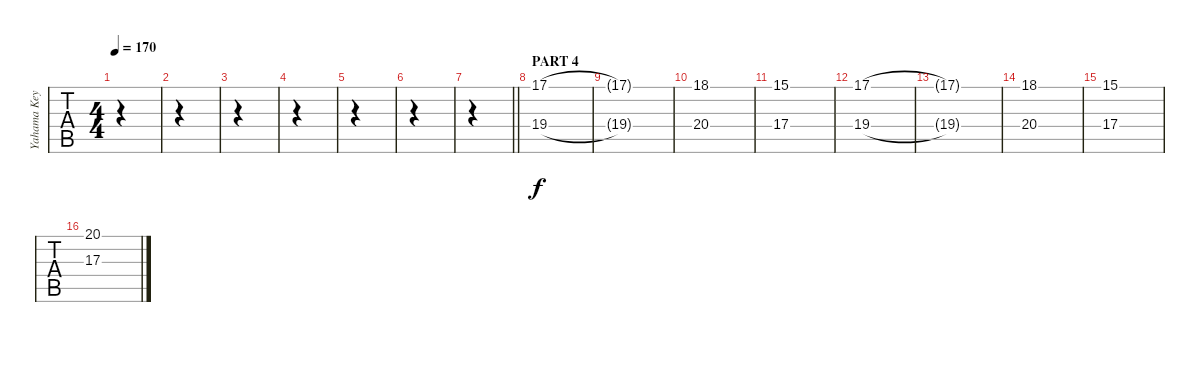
\track ("Yahama Keys - Strings (047)" "Yahama Key") {instrument stringensemble1}
\staff {tabs}
\tuning (D4 A3 F3 C3 G2 C2) {hide}
\ts (4 4)
\tempo 170
\clef g2
\ks c
|
|
|
|
|
|
\barLineRight lightlight
|
\section ("" "PART 4")
(17.1 19.4).1{dy f} |
(17.1{t} 19.4{t}).1 |
(18.1 20.4).1 |
(15.1 17.4).1 |
(17.1 19.4).1 |
(17.1{t} 19.4{t}).1 |
(18.1 20.4).1 |
(15.1 17.4).1 |
(20.1 17.3).1
